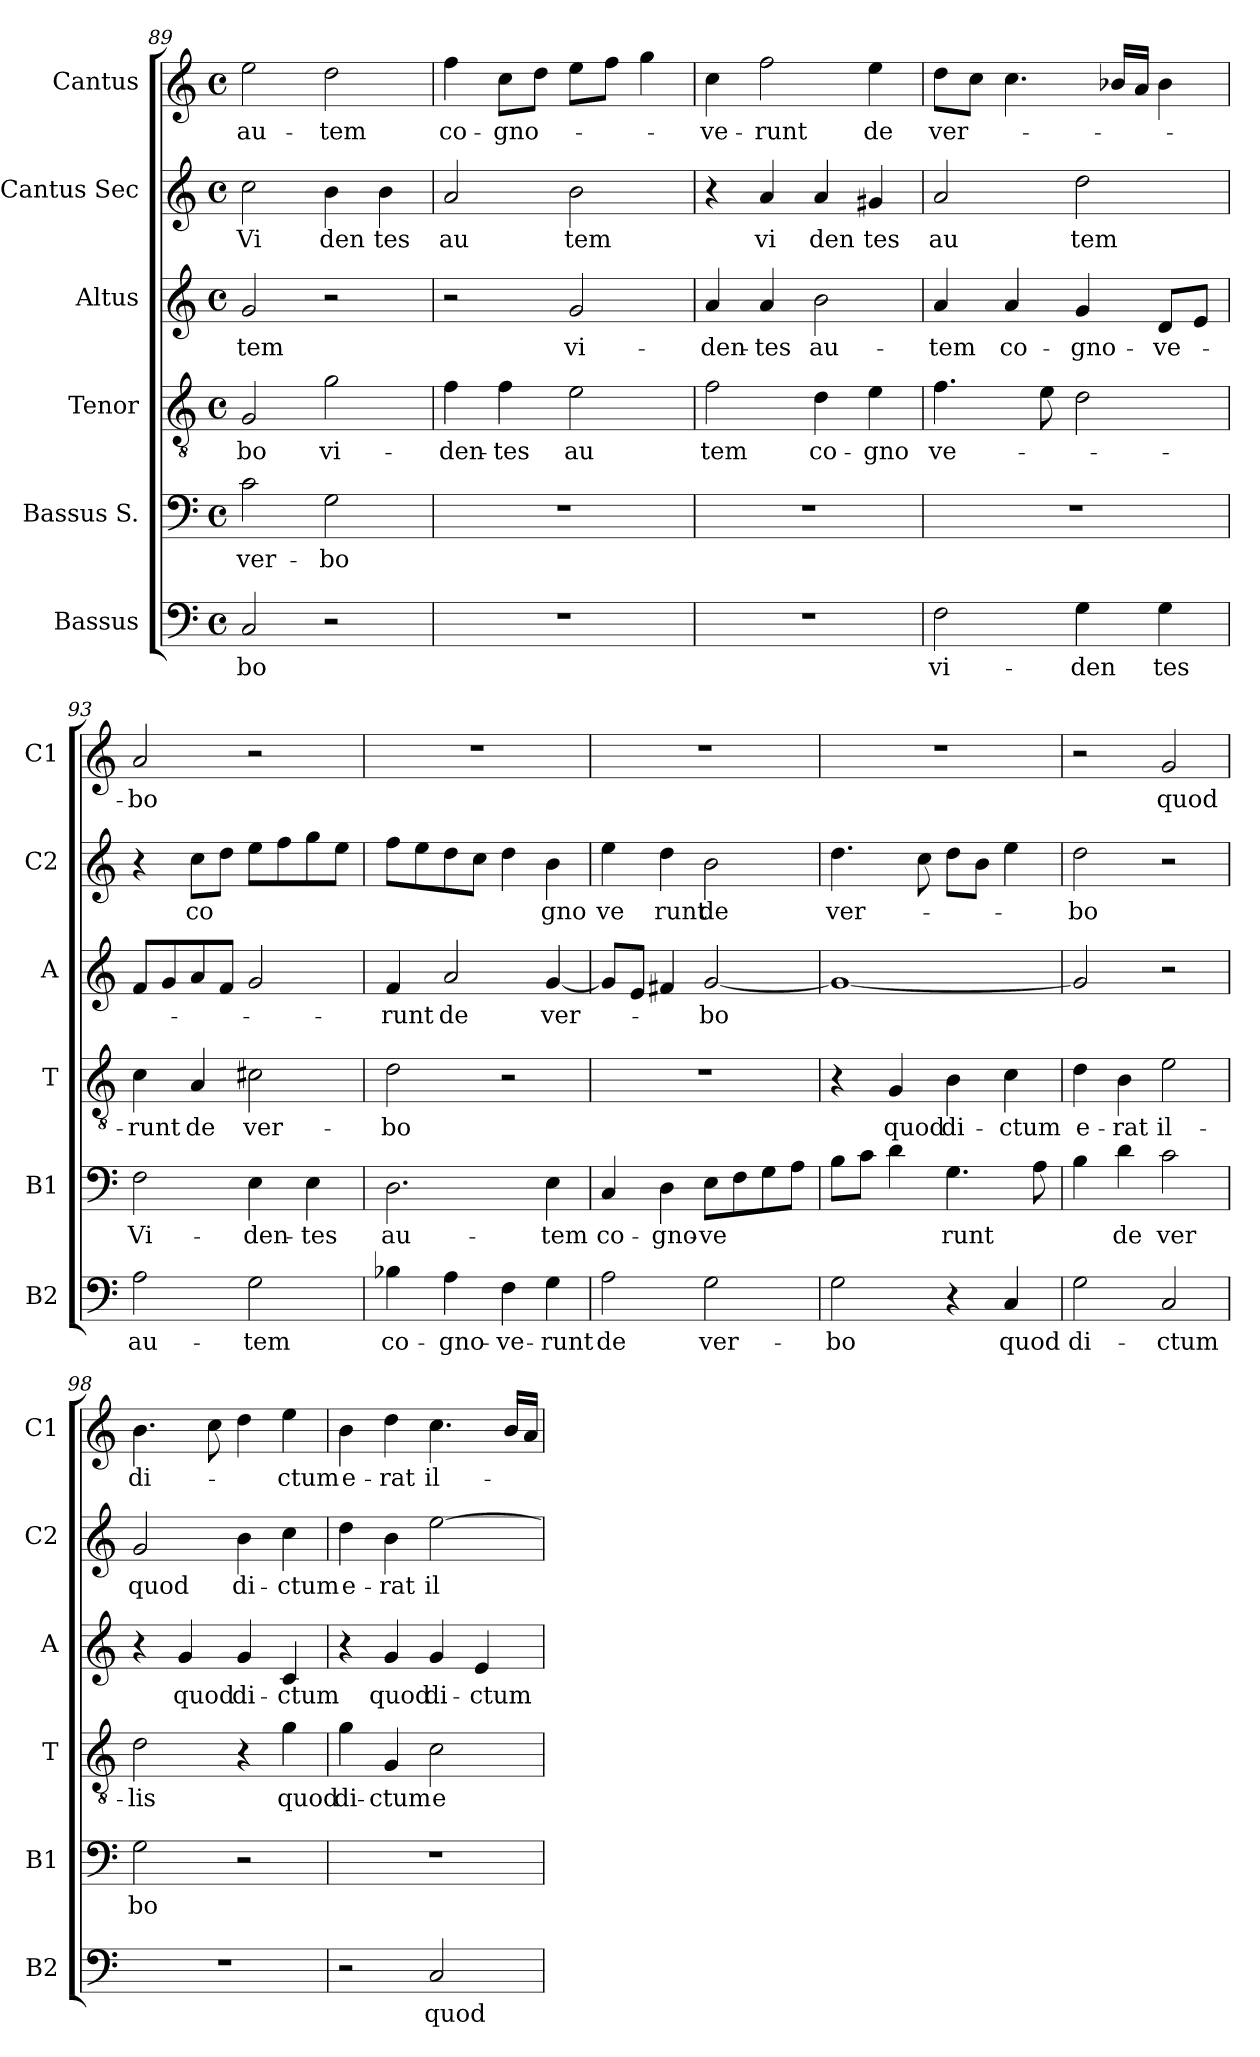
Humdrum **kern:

**kern	**text	**kern	**text	**kern	**text	**kern	**text	**kern	**text	**kern	**text
*part6	*part6	*part5	*part5	*part4	*part4	*part3	*part3	*part2	*part2	*part1	*part1
*staff6	*staff6	*staff5	*staff5	*staff4	*staff4	*staff3	*staff3	*staff2	*staff2	*staff1	*staff1
*I"Bassus	*	*I"Bassus S.	*	*I"Tenor	*	*I"Altus	*	*I"Cantus Sec	*	*I"Cantus	*
*I'B2	*	*I'B1	*	*I'T	*	*I'A	*	*I'C2	*	*I'C1	*
!!LO:PB:g=z
*clefF4	*	*clefF4	*	*clefGv2	*	*clefG2	*	*clefG2	*	*clefG2	*
*k[]	*	*k[]	*	*k[]	*	*k[]	*	*k[]	*	*k[]	*
*C:	*	*C:	*	*C:	*	*C:	*	*C:	*	*C:	*
*M4/4	*	*M4/4	*	*M4/4	*	*M4/4	*	*M4/4	*	*M4/4	*
*met(c)	*	*met(c)	*	*met(c)	*	*met(c)	*	*met(c)	*	*met(c)	*
=89	=89	=89	=89	=89	=89	=89	=89	=89	=89	=89	=89
2C/	-bo	2c\	ver-	2G/	-bo	2g/	-tem	2cc\	Vi	2ee\	au-
2r	.	2G\	-bo	2g\	vi-	2r	.	4b\	den	2dd\	-tem
.	.	.	.	.	.	.	.	4b\	tes	.	.
=90	=90	=90	=90	=90	=90	=90	=90	=90	=90	=90	=90
1r	.	1r	.	4f\	-den-	2r	.	2a/	au	4ff\	co-
.	.	.	.	4f\	-tes	.	.	.	.	8cc\L	-gno-
.	.	.	.	.	.	.	.	.	.	8dd\J	.
.	.	.	.	2e\	au	2g/	vi-	2b\	tem	8ee\L	.
.	.	.	.	.	.	.	.	.	.	8ff\J	.
.	.	.	.	.	.	.	.	.	.	4gg\	.
=91	=91	=91	=91	=91	=91	=91	=91	=91	=91	=91	=91
1r	.	1r	.	2f\	tem	4a/	-den-	4r	.	4cc\	-ve-
.	.	.	.	.	.	4a/	-tes	4a/	vi	2ff\	-runt
.	.	.	.	4d\	co-	2b\	au-	4a/	den	.	.
.	.	.	.	4e\	-gno	.	.	4g#X/	tes	4ee\	de
=92	=92	=92	=92	=92	=92	=92	=92	=92	=92	=92	=92
2F\	vi-	1r	.	4.f\	ve-	4a/	-tem	2a/	au	8dd\L	ver-
.	.	.	.	.	.	.	.	.	.	8cc\J	.
.	.	.	.	.	.	4a/	co-	.	.	4.cc\	.
.	.	.	.	8e\	.	.	.	.	.	.	.
4G\	-den	.	.	2d\	.	4g/	-gno-	2dd\	tem	.	.
.	.	.	.	.	.	.	.	.	.	16b-X/LL	.
.	.	.	.	.	.	.	.	.	.	16a/JJ	.
4G\	tes	.	.	.	.	8d/L	-ve-	.	.	4b-\	.
.	.	.	.	.	.	8e/J	.	.	.	.	.
!!LO:PB:g=z
=93	=93	=93	=93	=93	=93	=93	=93	=93	=93	=93	=93
2A\	au-	2F\	Vi-	4c\	-runt	8f/L	.	4r	.	2a/	-bo
.	.	.	.	.	.	8g/	.	.	.	.	.
.	.	.	.	4A/	de	8a/	.	8cc\L	co	.	.
.	.	.	.	.	.	8f/J	.	8dd\J	.	.	.
2G\	-tem	4E\	-den-	2c#X\	ver-	2g/	.	8ee\L	.	2r	.
.	.	.	.	.	.	.	.	8ff\	.	.	.
.	.	4E\	-tes	.	.	.	.	8gg\	.	.	.
.	.	.	.	.	.	.	.	8ee\J	.	.	.
=94	=94	=94	=94	=94	=94	=94	=94	=94	=94	=94	=94
4B-X\	co-	2.D\	au-	2d\	-bo	4f/	-runt	8ff\L	.	1r	.
.	.	.	.	.	.	.	.	8ee\	.	.	.
4A\	-gno-	.	.	.	.	2a/	de	8dd\	.	.	.
.	.	.	.	.	.	.	.	8cc\J	.	.	.
4F\	-ve-	.	.	2r	.	.	.	4dd\	.	.	.
4G\	-runt	4E\	-tem	.	.	[4g/	ver-	4b\	gno	.	.
=95	=95	=95	=95	=95	=95	=95	=95	=95	=95	=95	=95
2A\	de	4C/	co-	1r	.	8g/L]	.	4ee\	ve	1r	.
.	.	.	.	.	.	8e/J	.	.	.	.	.
.	.	4D\	-gno-	.	.	4f#X/	.	4dd\	runt	.	.
2G\	ver-	8E\L	-ve	.	.	[2g/	-bo	2b\	de	.	.
.	.	8F\	.	.	.	.	.	.	.	.	.
.	.	8G\	.	.	.	.	.	.	.	.	.
.	.	8A\J	.	.	.	.	.	.	.	.	.
=96	=96	=96	=96	=96	=96	=96	=96	=96	=96	=96	=96
2G\	-bo	8B\L	.	4r	.	1g_	.	4.dd\	ver-	1r	.
.	.	8c\J	.	.	.	.	.	.	.	.	.
.	.	4d\	.	4G/	quod	.	.	.	.	.	.
.	.	.	.	.	.	.	.	8cc\	.	.	.
4r	.	4.G\	runt	4B\	di-	.	.	8dd\L	.	.	.
.	.	.	.	.	.	.	.	8b\J	.	.	.
4C/	quod	.	.	4c\	-ctum	.	.	4ee\	.	.	.
.	.	8A\	.	.	.	.	.	.	.	.	.
!!LO:PB:g=z
=97	=97	=97	=97	=97	=97	=97	=97	=97	=97	=97	=97
2G\	di-	4B\	.	4d\	e-	2g/]	.	2dd\	-bo	2r	.
.	.	4d\	de	4B\	-rat	.	.	.	.	.	.
2C/	-ctum	2c\	ver	2e\	il-	2r	.	2r	.	2g/	quod
=98	=98	=98	=98	=98	=98	=98	=98	=98	=98	=98	=98
1r	.	2G\	bo	2d\	-lis	4r	.	2g/	quod	4.b\	di-
.	.	.	.	.	.	4g/	quod	.	.	.	.
.	.	.	.	.	.	.	.	.	.	8cc\	.
.	.	2r	.	4r	.	4g/	di-	4b\	di-	4dd\	.
.	.	.	.	4g\	quod	4c/	-ctum	4cc\	-ctum	4ee\	-ctum
=99	=99	=99	=99	=99	=99	=99	=99	=99	=99	=99	=99
2r	.	1r	.	4g\	di-	4r	.	4dd\	e-	4b\	e-
.	.	.	.	4G/	-ctum	4g/	quod	4b\	-rat	4dd\	-rat
2C/	quod	.	.	2c\	e-	4g/	di-	[2ee\	il-	4.cc\	il-
.	.	.	.	.	.	4e/	-ctum	.	.	.	.
.	.	.	.	.	.	.	.	.	.	16b/LL	.
.	.	.	.	.	.	.	.	.	.	16a/JJ	.
=	=	=	=	=	=	=	=	=	=	=	=
*-	*-	*-	*-	*-	*-	*-	*-	*-	*-	*-	*-
